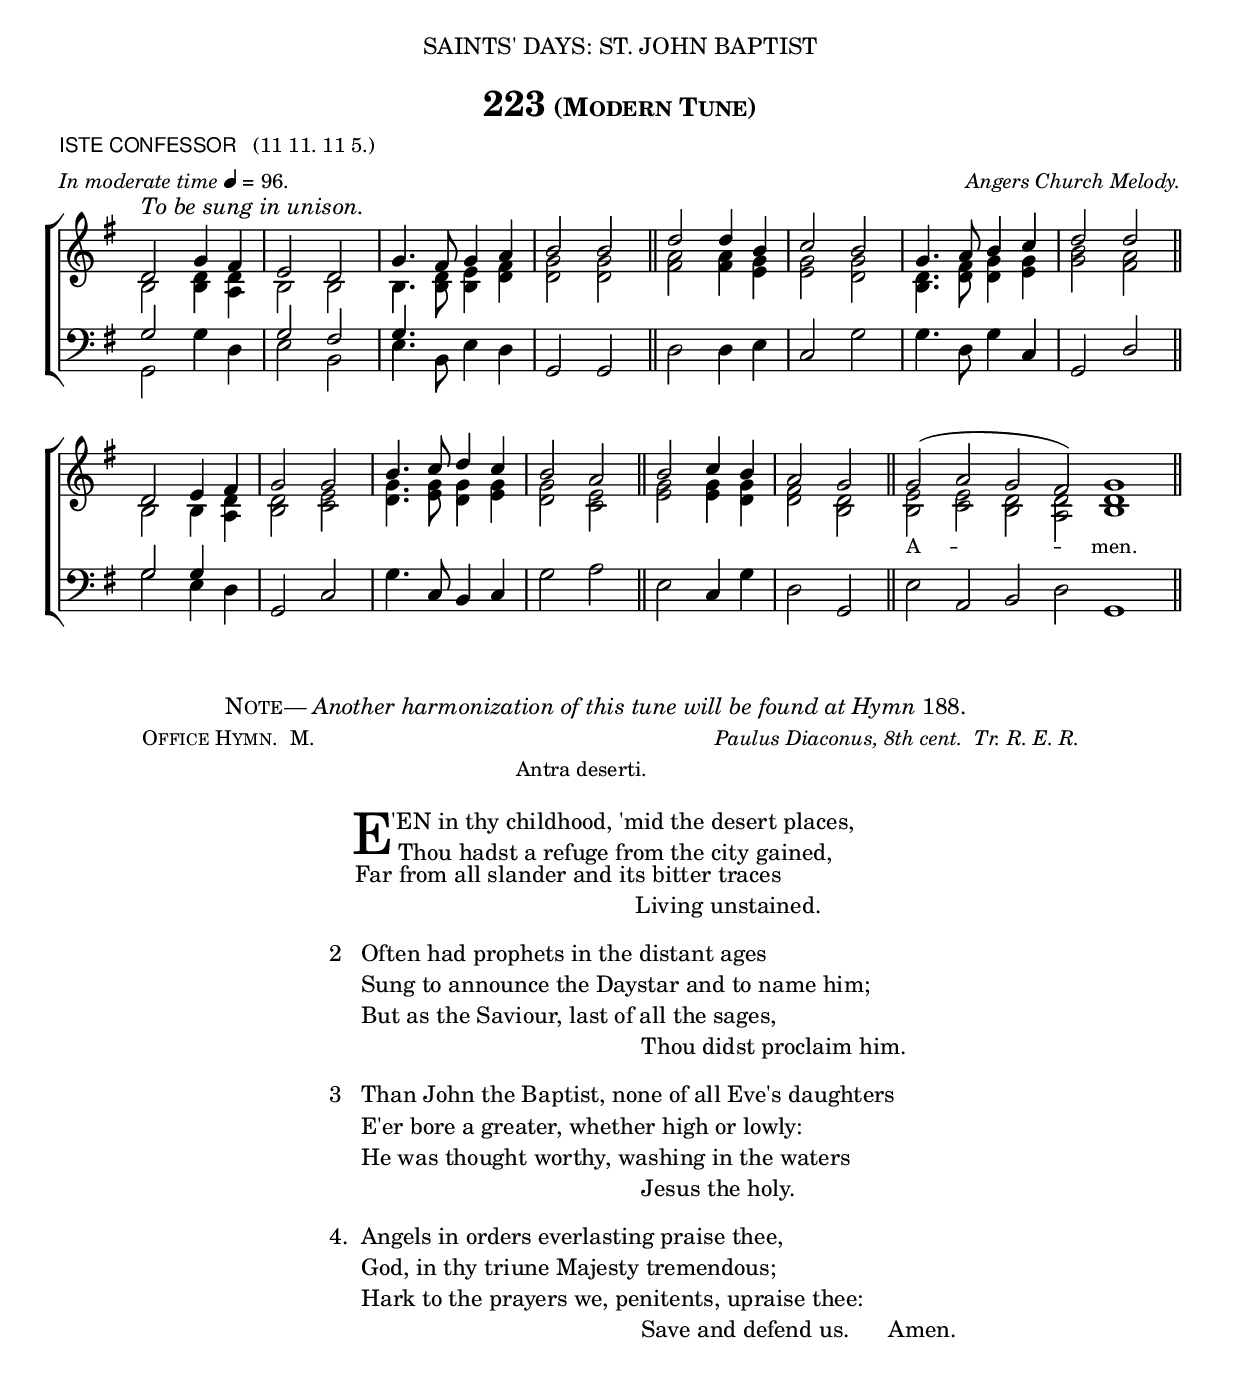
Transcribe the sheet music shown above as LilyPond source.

%%% 351b.png
%%% Hymn 224. (Modern Tune) Eén in thy childhood.
%%% Rev 1.

\version "2.10.23"

\header {
	dedication = \markup { \center-align { "SAINTS' DAYS: ST. JOHN BAPTIST" \hspace #0.1 } }
	title = \markup { "223" \large \smallCaps "(Modern Tune)"  }
	poet = \markup { \small { \sans "ISTE CONFESSOR" \hspace #1 \roman  "(11 11. 11 5.)" } }
	meter =  \markup { \small { \italic "In moderate time"  \general-align #Y #DOWN \note #"4" #0.5 = 96. } }
	arranger = \markup { \small \italic "Angers Church Melody." }
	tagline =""
			}
%% music function to allow lyrics to skip

skips = #(define-music-function (parser location times) (number?)
     #{
	     \repeat unfold $times { \skip 1}
     #})


global = {
\time 2/2
\key g \major
\set Staff.midiInstrument = "church organ"
}

soprano = \relative c' { 
	\override TextScript #'padding = #1	
	\tag #'Tune { d2^\markup{ \italic "To be sung in unison."} g4 fis \bar "|" e2 d \bar "|" g4. fis8 g4 a \bar "|" b2 b2 \bar "||" d2 d4 b \bar "|" c2 b \bar "|" g4. a8 b4 c \bar "|" d2 d \bar "||" \break
  d,2 e4 fis \bar "|" g2 g \bar "|" b4. c8 d4 c4 \bar "|" b2 a \bar "||" b2 c4 b \bar "|" a2 g2 \bar "||" 
  }
  %%Amen
  \tag #'Amen { \cadenzaOn g2(a g fis) g1 \bar "||" \cadenzaOff }
}  
 
alto = \relative c' { 
  \tag #'Tune { b2 <<b4 d>> <<a d>> \bar "|" b2 b \bar "|" b4. <<b8 d>> <<b4 e>> <<d4 fis>> \bar "|" <<d2 g>> <<d g>> \bar "||" <<fis2 a>> <<fis4 a>> <<e g>> \bar "|" <<e2 g>> <<d g>> \bar "|" <<b,4. d>> <<d8 fis>> <<d4 g>> <<e g>> \bar "|" <<g2 b>> <<fis a>> \bar "||" \break
  b,2 b4 <<a4 d>> \bar "|" <<b2 d>> <<c e>> \bar "|" <<d4. g>> <<e8 g>> <<d4 g>> <<e g>> \bar "|" <<d2 g>> <<c, e>> \bar "||" <<e2 g>> <<e4 g>> <<d g>> \bar "|" <<d2 fis>> <<b, d>> \bar "||"
  }
  %%Amen
  \tag #'Amen { \cadenzaOn <<b2 e>> <<c e>> <<b d>> <<a d>> <<b1 d>> \bar "||" \cadenzaOff }
}  

tenor = \relative c { \clef bass 
  \tag #'Tune { g'2 s \bar "|" g2 fis \bar "|" g4. s8 s2 \bar "|" g,2 g \bar "||" s1 \bar "|" c2 s \bar "|" s2 s4 c4 \bar "|" g2 d' \bar "||" \break
  g2 g4 s \bar "|" g,2 c \bar "|" s4. c8 b4 c4 \bar "|" s1 \bar "||" s2 c4 s \bar "|" s2 g \bar "||"
  }
  %%Amen
  \tag #'Amen { \cadenzaOn s2 a2 b s2 s1 \bar "||" \cadenzaOff }
}  

bass = \relative c { \clef bass 
  \tag #'Tune { g2 g'4 d \bar "|" e2 b \bar "|" e4. b8 e4 d \bar "|" s1 \bar "||" d2 d4 e \bar "|" s2 g2 \bar "|" g4. d8 g4 s \bar "|" s1 \bar "||" \break
  g2 e4 d \bar "|" s1 \bar "|" g4. s8 s2 \bar "|" g2 a \bar "||" e2 s4 g4 \bar "|" d2 s2 \bar "||"
  }
  %%Amen
  \tag #'Amen { \cadenzaOn e2 s2 s d2 g,1 \bar "||" \cadenzaOff }
}  

wordsAmen = \lyricmode { { \skips #38 \override LyricText #' font-size = #-1  A -- } { \skips #3 \override LyricText #' font-size = #-1  men. } }

#(ly:set-option 'point-and-click #f)

\paper {
  #(set-paper-size "a4")
%  annotate-spacing = ##t
  print-page-number = ##f
  ragged-last-bottom = ##t
  ragged-bottom = ##t
}

\book{


\score{
\new ChoirStaff
<<
	\context Staff = upper <<
	\context Voice = sopranos { \voiceOne \global \soprano }
	\context Voice = altos { \voiceTwo \global \alto }
							>>

			\new Lyrics \lyricsto altos \wordsAmen


		\context Staff = lower <<
		\context Voice = tenors { \voiceOne \global \tenor }
		\context Voice = basses { \voiceTwo \global \bass}
								>>
		
>>

\layout {
	indent=0
	\context { \Score \remove "Bar_number_engraver" }
	\context { \Staff \remove "Time_signature_engraver" }
	\context { \Score \remove "Mark_engraver" }
		\context { \Staff \consists "Mark_engraver" }
	}

}%%score

%%% A separate score block to generate the midi for the Main tune without the Amen

\score{
\new ChoirStaff	
<<
	\context Staff = upper << 
	\context Voice = sopranos { \voiceOne \global \removeWithTag #'Amen \soprano }
	\context Voice = altos    { \voiceTwo \global \removeWithTag #'Amen \alto }
	                      >>		      
	\context Staff = lower <<
	\context Voice = tenors { \voiceOne \global \removeWithTag #'Amen \tenor }
	\context Voice = basses { \voiceTwo \global \removeWithTag #'Amen \bass }
			        >>
>>

\midi { \context { \Score tempoWholesPerMinute = #(ly:make-moment 96 4) }}      
  		
} %%% end score bracket


%%% A separate score block to generate the midi for the Amen only

\score{
\new ChoirStaff	
<<
	\context Staff = upper << 
	\context Voice = sopranos { \voiceOne \global \keepWithTag #'Amen \soprano }
	\context Voice = altos    { \voiceTwo \global \keepWithTag #'Amen \alto }
	                      >>		      
	\context Staff = lower <<
	\context Voice = tenors { \voiceOne \global \keepWithTag #'Amen \tenor }
	\context Voice = basses { \voiceTwo \global \keepWithTag #'Amen \bass }
			        >>
>>

\midi { \context { \Score tempoWholesPerMinute = #(ly:make-moment 96 4) }}      
  	
	
} %%% Score bracket

%%% Hymn Note markup

\markup { \hspace #16 \smallCaps "Note" \hspace #-1.2 ".—" \italic "Another harmonization of this tune will be found at Hymn" "188."  }

\markup "                   "  %%% force blank space before start of lyrics
%\markup "                   "


%%% Lyric titles and attributions

\markup { \hspace #8 \small {  \column { \line {\smallCaps  "Office Hymn."   " M." \hspace #38 \italic "Paulus Diaconus, 8th cent.  Tr. R. E. R." }   
					 \line { \hspace #36 "Antra deserti." }
                                         \line { "                    "}
}}}

%%% Lyrics

\markup { \hspace #26 %%add space as necc. to center the column
          \column { %% super column of everything
	              \column { %%verse 1 is a column of 2 lines  
	                  \line { \hspace #2.2 \column { \lower #2.4 \fontsize #8 "E" }   %%Drop Cap goes here
				  \hspace #-1.4    %% adjust this if other letters are too far from Drop Cap
				  \column  { \raise #0.0 " 'EN in thy childhood, 'mid the desert places,"
			                                 "  Thou hadst a refuge from the city gained," } }     
	                  \line {  \hspace #2.5  %%adjust hspace until this line left edge is flush with Drop Cap
				   \lower  #1.56  %%adjust this until the line spacing looks right
				   \column {   
					   "Far from all slander and its bitter traces"
                                           "                                            Living unstained."
				 "                " %%% adds vertical spacing between verses
			  		}} 
 			         } %%% finish verse 1

			\line { "2  "
			   \column {	     
				   "Often had prophets in the distant ages"
				   "Sung to announce the Daystar and to name him;"
				   "But as the Saviour, last of all the sages,"
				   "                                            Thou didst proclaim him."
				   "                " %%% adds vertical spacing between verses
			}}
			\line { "3  "
			\column {	 
				"Than John the Baptist, none of all Eve's daughters"
				 "E'er bore a greater, whether high or lowly:"
				 "He was thought worthy, washing in the waters"
				 "                                            Jesus the holy."
				 "                " %%% adds vertical spacing between verses
			 }}	
						\line { "4. "
			\column {	     
				   "Angels in orders everlasting praise thee,"
				   "God, in thy triune Majesty tremendous;"
				   "Hark to the prayers we, penitents, upraise thee:"
				   "                                            Save and defend us.      Amen."
				%   "                " %%% adds vertical spacing between verses
			}}
	  } %%% end super column
} %%%lyric markup bracket

} %%% book bracket
